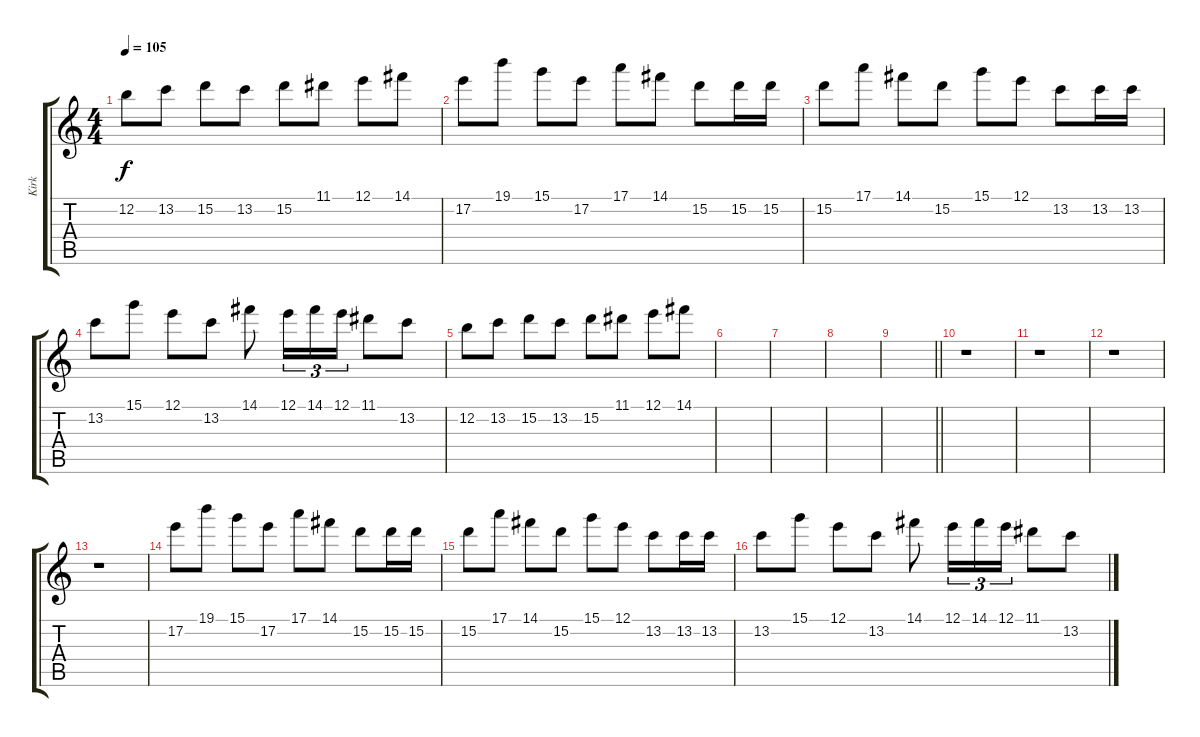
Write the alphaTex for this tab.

\track ("Kirk" "Kirk") {instrument overdrivenguitar}
\staff {score tabs}
\tuning (E4 B3 G3 D3 A2 E2) {hide}
\ts (4 4)
\tempo 105
\clef g2
\ks c
12.2.8{dy f} 13.2.8 15.2.8 13.2.8 15.2.8 11.1.8 12.1.8 14.1.8 |
17.2.8 19.1.8 15.1.8 17.2.8 17.1.8 14.1.8 15.2.8 15.2.16 15.2.16 |
15.2.8 17.1.8 14.1.8 15.2.8 15.1.8 12.1.8 13.2.8 13.2.16 13.2.16 |
13.2.8 15.1.8 12.1.8 13.2.8 14.1.8 12.1.16{tu (3 2)} 14.1.16{tu (3 2)} 12.1.16{tu (3 2)} 11.1.8 13.2.8 |
12.2.8 13.2.8 15.2.8 13.2.8 15.2.8 11.1.8 12.1.8 14.1.8 |
|
|
|
\barLineRight lightlight
|
\section ("" "")
r.1 |
r.1 |
r.1 |
r.1 |
17.2.8 19.1.8 15.1.8 17.2.8 17.1.8 14.1.8 15.2.8 15.2.16 15.2.16 |
15.2.8 17.1.8 14.1.8 15.2.8 15.1.8 12.1.8 13.2.8 13.2.16 13.2.16 |
13.2.8 15.1.8 12.1.8 13.2.8 14.1.8 12.1.16{tu (3 2)} 14.1.16{tu (3 2)} 12.1.16{tu (3 2)} 11.1.8 13.2.8
